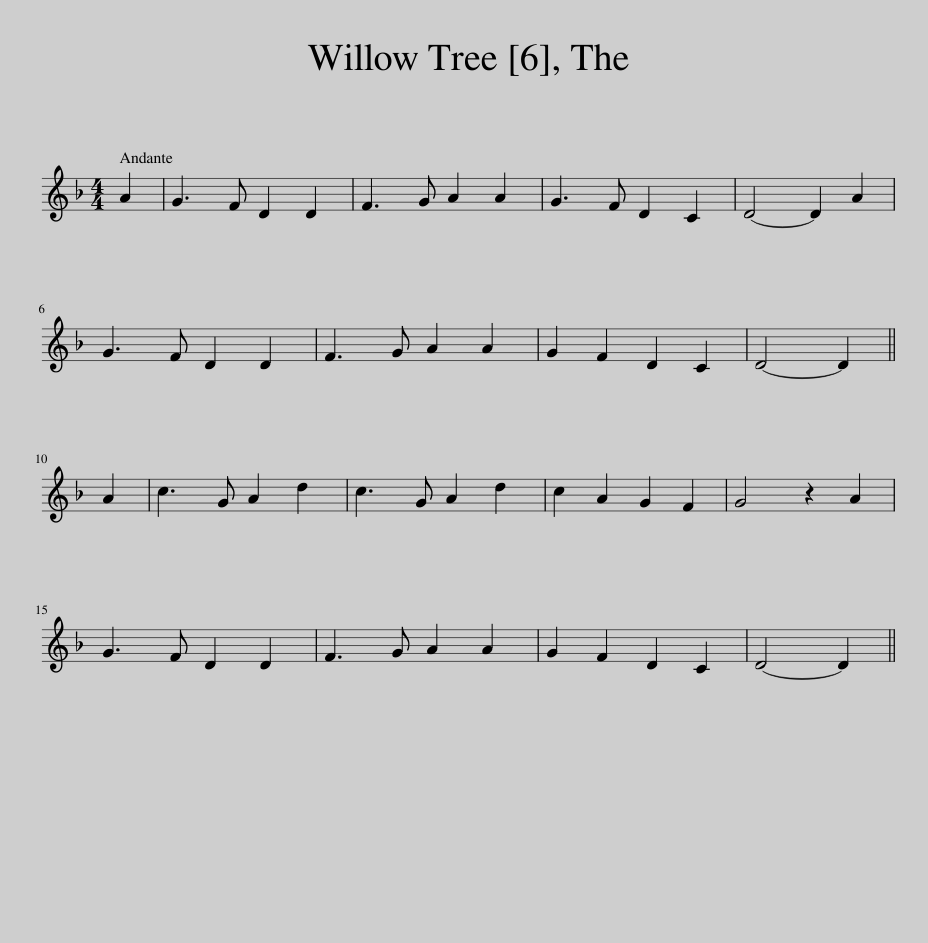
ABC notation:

X:1
L:1/8
M:4/4
I:linebreak $
K:Dmin
V:1 treble
V:1
 A2 | G3 F D2 D2 | F3 G A2 A2 | G3 F D2 C2 | D4- D2 A2 |$ %5
 G3 F D2 D2 | F3 G A2 A2 | G2 F2 D2 C2 | D4- D2 ||$ A2 | %10
 c3 G A2 d2 | c3 G A2 d2 | c2 A2 G2 F2 | G4 z2 A2 |$ G3 F D2 D2 | %15
 F3 G A2 A2 | G2 F2 D2 C2 | D4- D2 || %18
